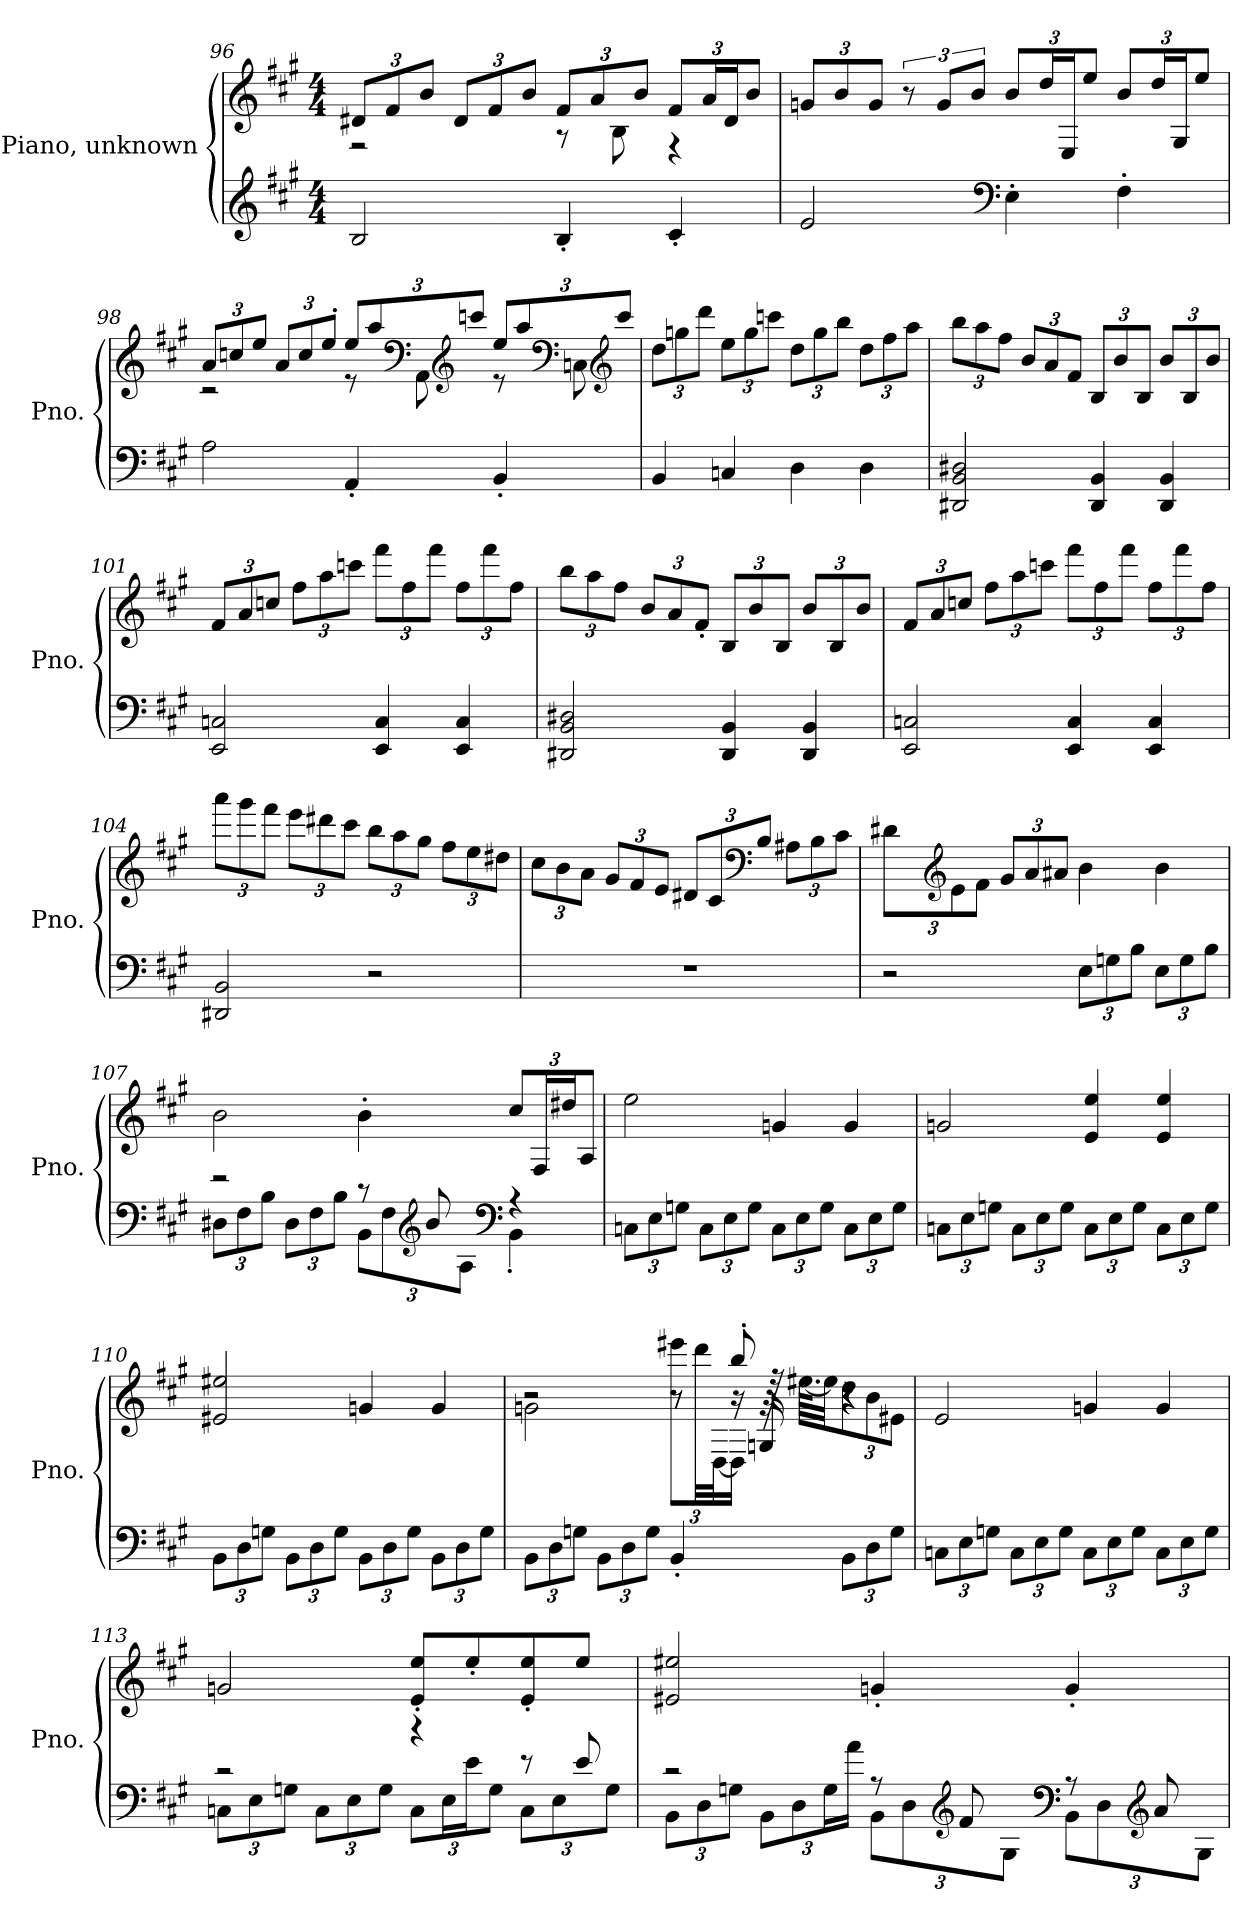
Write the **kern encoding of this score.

**kern	**kern
*part1	*part1
*staff2	*staff1
*I"Piano, unknown	*
*I'Pno.	*
*clefG2	*clefG2
*k[f#c#g#]	*k[f#c#g#]
*M4/4	*M4/4
*	*Xbrackettup
=96	=96
*	*^
2B/	12d#X/L	2r
.	12f#/	.
.	12b/J	.
.	12d#/L	.
.	12f#/	.
.	12b/J	.
4B'/	12f#/L	8r
.	12a/	.
.	.	8B\
.	12b/J	.
4c#'/	12f#/L	4r
.	24a/L	.
.	24d#/J	.
.	12b/J	.
*	*v	*v
!!LO:LB:g=z
=97	=97
2e/	12gn/L
.	12b/
.	12g/J
*	*brackettup
.	12r
.	12g/L
.	12b/J
*clefF4	*
*	*Xbrackettup
4E'\	12b/L
.	24dd/L
.	24E/J
.	12ee/J
4F#'\	12b/L
.	24dd/L
.	24G#/J
.	12ee/J
=98	=98
*	*^
2A\	12a/L	2r
.	12ccn/	.
.	12ee/J	.
.	12a/L	.
.	12cc/	.
.	12ee'/J	.
4AA'/	12ee/L	8r
.	12aa/	.
*	*clefF4	*
.	.	8AA\
*	*clefG2	*
.	12cccn/J	.
4BB'/	12ee/L	8r
.	12aa/	.
*	*clefF4	*
.	.	8Cn\
*	*clefG2	*
.	12ccc/J	.
*	*v	*v
!!LO:PB:g=z
=99	=99
4BB/	12dd\L
.	12ggn\
.	12ddd\J
4Cn/	12ee\L
.	12gg\
.	12cccn\J
4D\	12dd\L
.	12gg\
.	12bb\J
4D\	12dd\L
.	12ff#\
.	12aa\J
=100	=100
2DD#X/ 2BB/ 2D#X/	12bb\L
.	12aa\
.	12ff#\J
.	12b/L
.	12a/
.	12f#/J
4DD#/ 4BB/	12B/L
.	12b/
.	12B/J
4DD#/ 4BB/	12b/L
.	12B/
.	12b/J
=101	=101
2EE/ 2Cn/	12f#/L
.	12a/
.	12ccn/J
.	12ff#\L
.	12aa\
.	12cccn\J
4EE/ 4C/	12fff#\L
.	12ff#\
.	12fff#\J
4EE/ 4C/	12ff#\L
.	12fff#\
.	12ff#\J
!!LO:LB:g=z
=102	=102
2DD#X/ 2BB/ 2D#X/	12bb\L
.	12aa\
.	12ff#\J
.	12b/L
.	12a/
.	12f#'/J
4DD#/ 4BB/	12B/L
.	12b/
.	12B/J
4DD#/ 4BB/	12b/L
.	12B/
.	12b/J
=103	=103
2EE/ 2Cn/	12f#/L
.	12a/
.	12ccn/J
.	12ff#\L
.	12aa\
.	12cccn\J
4EE/ 4C/	12fff#\L
.	12ff#\
.	12fff#\J
4EE/ 4C/	12ff#\L
.	12fff#\
.	12ff#\J
=104	=104
2DD#X/ 2BB/	12aaa\L
.	12ggg#\
.	12fff#\J
.	12eee\L
.	12ddd#X\
.	12ccc#\J
2r	12bb\L
.	12aa\
.	12gg#\J
.	12ff#\L
.	12ee\
.	12dd#X\J
!!LO:LB:g=z
=105	=105
1r	12cc#\L
.	12b\
.	12a\J
.	12g#/L
.	12f#/
.	12e/J
.	12d#X/L
.	12c#/
*	*clefF4
.	12B/J
.	12A#X\L
.	12B\
.	12c#\J
=106	=106
2r	12d#X\L
*	*clefG2
.	12e\
.	12f#\J
.	12g#/L
.	12a/
.	12a#X/J
*Xbrackettup	*
12E\L	4b\
12Gn\	.
12B\J	.
12E\L	4b\
12G\	.
12B\J	.
!!LO:LB:g=z
=107	=107
*^	*
2r	12D#X\L	2b\
.	12F#\	.
.	12B\J	.
.	12D#\L	.
.	12F#\	.
.	12B\J	.
8r	12BB\L	4b'\
.	12F#\	.
*clefG2	*	*
8b/	.	.
.	12A\J	.
*clefF4	*	*
4r	4BB'\	12cc#/L
.	.	24F#/L
.	.	24dd#X/J
.	.	12A/J
*v	*v	*
=108	=108
12Cn\L	2ee\
12E\	.
12Gn\J	.
12C\L	.
12E\	.
12G\J	.
12C\L	4gn/
12E\	.
12G\J	.
12C\L	4g/
12E\	.
12G\J	.
=109	=109
12Cn\L	2gn/
12E\	.
12Gn\J	.
12C\L	.
12E\	.
12G\J	.
12C\L	4e/ 4ee/
12E\	.
12G\J	.
12C\L	4e/ 4ee/
12E\	.
12G\J	.
!!LO:LB:g=z
=110	=110
12BB\L	2e#X/ 2ee#X/
12D\	.
12Gn\J	.
12BB\L	.
12D\	.
12G\J	.
12BB\L	4gn/
12D\	.
12G\J	.
12BB\L	4g/
12D\	.
12G\J	.
=111	=111
*	*^
*	*	*^
12BB\L	2r	2gn\	2r
12D\	.	.	.
12Gn\J	.	.	.
12BB\L	.	.	.
12D\	.	.	.
12G\J	.	.	.
4BB'/	8r	12eee#X\L	8r
.	.	48ddd\LL	.
.	.	[48D\J	.
.	8bb'/	16D\JJ]	16r
.	.	128r	16Gn/
.	.	[64.ee#X\KLLL	.
.	.	32ee#\JJ]	.
12BB\L	4r	12dd\	4r
12D\	.	12b\	.
12G\J	.	12e#X\J	.
*	*v	*v	*v
!!LO:LB:g=z
=112	=112
12Cn\L	2e/
12E\	.
12Gn\J	.
12C\L	.
12E\	.
12G\J	.
12C\L	4gn/
12E\	.
12G\J	.
12C\L	4g/
12E\	.
12G\J	.
=113	=113
*^	*
2r	12Cn\L	2gn/
.	12E\	.
.	12Gn\J	.
.	12C\L	.
.	12E\	.
.	12G\J	.
4r	12C\L	8e/' 8ee/'L
.	24E\L	.
.	24e\J	8ee'/
.	12G\J	.
8r	12C\L	8e/' 8ee/'
.	12E\	.
8e/	.	8ee/J
.	12G\J	.
!!LO:PB:g=z
=114	=114	=114
2r	12BB\L	2e#X/ 2ee#X/
.	12D\	.
.	12Gn\J	.
.	12BB\L	.
.	12D\	.
.	24G\L	.
.	24a\JJ	.
8r	12BB\L	4gn'/
.	12D\	.
*clefG2	*	*
8f#/	.	.
.	12G\J	.
*clefF4	*	*
8r	12BB\L	4g'/
.	12D\	.
*clefG2	*	*
8a/	.	.
.	12G\J	.
*v	*v	*
=	=
*-	*-
